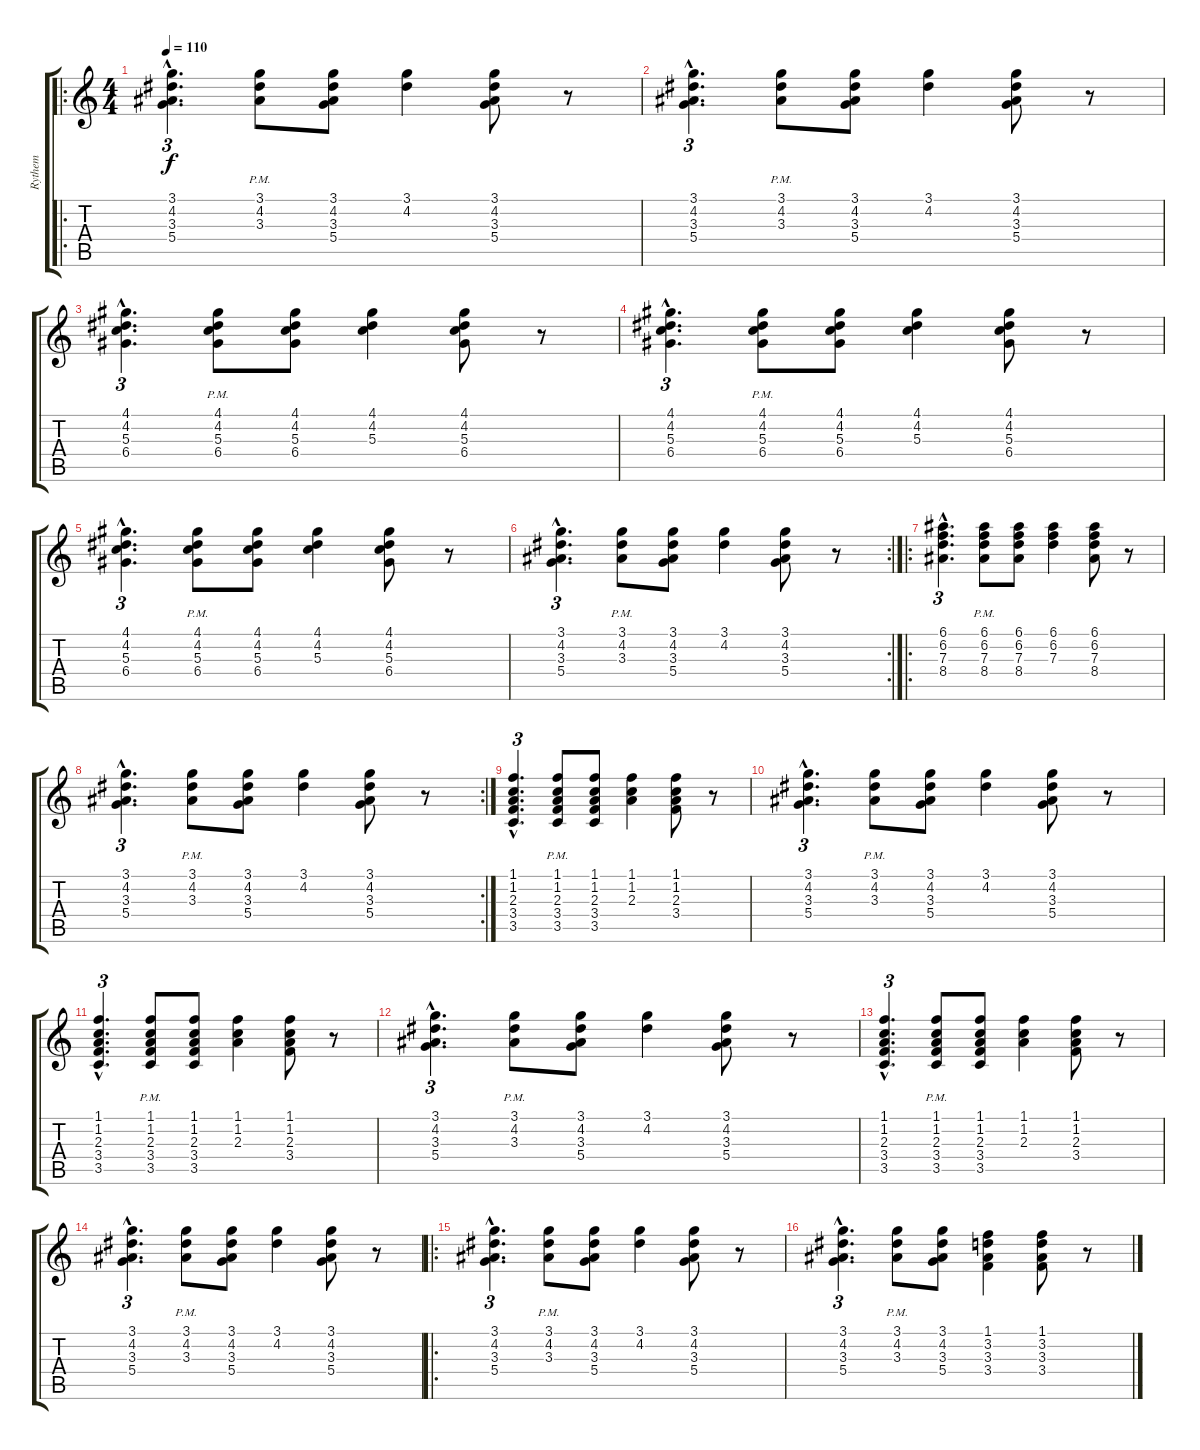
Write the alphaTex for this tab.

\track ("Rythem" "Rythem") {instrument electricguitarclean}
\staff {score tabs}
\tuning (E4 B3 G3 D3 A2 E2) {hide}
\ro
\ts (4 4)
\tempo 110
\clef g2
\ks c
(3.1{hac} 4.2{hac} 3.3{hac} 5.4{hac}).4{d tu (3 2) dy f} (3.1{pm} 4.2{pm} 3.3{pm}).8 (3.1 4.2 3.3 5.4).8 (3.1 4.2).4 (3.1 4.2 3.3 5.4).8 r.8 |
(3.1{hac} 4.2{hac} 3.3{hac} 5.4{hac}).4{d tu (3 2)} (3.1{pm} 4.2{pm} 3.3{pm}).8 (3.1 4.2 3.3 5.4).8 (3.1 4.2).4 (3.1 4.2 3.3 5.4).8 r.8 |
(4.1{hac} 4.2{hac} 5.3{hac} 6.4{hac}).4{d tu (3 2)} (4.1{pm} 4.2{pm} 5.3{pm} 6.4{pm}).8 (4.1 4.2 5.3 6.4).8 (4.1 4.2 5.3).4 (4.1 4.2 5.3 6.4).8 r.8 |
(4.1{hac} 4.2{hac} 5.3{hac} 6.4{hac}).4{d tu (3 2)} (4.1{pm} 4.2{pm} 5.3{pm} 6.4{pm}).8 (4.1 4.2 5.3 6.4).8 (4.1 4.2 5.3).4 (4.1 4.2 5.3 6.4).8 r.8 |
(4.1{hac} 4.2{hac} 5.3{hac} 6.4{hac}).4{d tu (3 2)} (4.1{pm} 4.2{pm} 5.3{pm} 6.4{pm}).8 (4.1 4.2 5.3 6.4).8 (4.1 4.2 5.3).4 (4.1 4.2 5.3 6.4).8 r.8 |
\rc 2
(3.1{hac} 4.2{hac} 3.3{hac} 5.4{hac}).4{d tu (3 2)} (3.1{pm} 4.2{pm} 3.3{pm}).8 (3.1 4.2 3.3 5.4).8 (3.1 4.2).4 (3.1 4.2 3.3 5.4).8 r.8 |
\ro
(6.1{hac} 6.2{hac} 7.3{hac} 8.4{hac}).4{d tu (3 2)} (6.1{pm} 6.2{pm} 7.3{pm} 8.4{pm}).8 (6.1 6.2 7.3 8.4).8 (6.1 6.2 7.3).4 (6.1 6.2 7.3 8.4).8 r.8 |
\rc 2
(3.1{hac} 4.2{hac} 3.3{hac} 5.4{hac}).4{d tu (3 2)} (3.1{pm} 4.2{pm} 3.3{pm}).8 (3.1 4.2 3.3 5.4).8 (3.1 4.2).4 (3.1 4.2 3.3 5.4).8 r.8 |
(1.1{hac} 1.2{hac} 2.3{hac} 3.4{hac} 3.5{hac}).4{d tu (3 2)} (1.1{pm} 1.2{pm} 2.3{pm} 3.4{pm} 3.5).8 (1.1 1.2 2.3 3.4 3.5).8 (1.1 1.2 2.3).4 (1.1 1.2 2.3 3.4).8 r.8 |
(3.1{hac} 4.2{hac} 3.3{hac} 5.4{hac}).4{d tu (3 2)} (3.1{pm} 4.2{pm} 3.3{pm}).8 (3.1 4.2 3.3 5.4).8 (3.1 4.2).4 (3.1 4.2 3.3 5.4).8 r.8 |
(1.1{hac} 1.2{hac} 2.3{hac} 3.4{hac} 3.5{hac}).4{d tu (3 2)} (1.1{pm} 1.2{pm} 2.3{pm} 3.4{pm} 3.5).8 (1.1 1.2 2.3 3.4 3.5).8 (1.1 1.2 2.3).4 (1.1 1.2 2.3 3.4).8 r.8 |
(3.1{hac} 4.2{hac} 3.3{hac} 5.4{hac}).4{d tu (3 2)} (3.1{pm} 4.2{pm} 3.3{pm}).8 (3.1 4.2 3.3 5.4).8 (3.1 4.2).4 (3.1 4.2 3.3 5.4).8 r.8 |
(1.1{hac} 1.2{hac} 2.3{hac} 3.4{hac} 3.5{hac}).4{d tu (3 2)} (1.1{pm} 1.2{pm} 2.3{pm} 3.4{pm} 3.5).8 (1.1 1.2 2.3 3.4 3.5).8 (1.1 1.2 2.3).4 (1.1 1.2 2.3 3.4).8 r.8 |
(3.1{hac} 4.2{hac} 3.3{hac} 5.4{hac}).4{d tu (3 2)} (3.1{pm} 4.2{pm} 3.3{pm}).8 (3.1 4.2 3.3 5.4).8 (3.1 4.2).4 (3.1 4.2 3.3 5.4).8 r.8 |
\ro
(3.1{hac} 4.2{hac} 3.3{hac} 5.4{hac}).4{d tu (3 2)} (3.1{pm} 4.2{pm} 3.3{pm}).8 (3.1 4.2 3.3 5.4).8 (3.1 4.2).4 (3.1 4.2 3.3 5.4).8 r.8 |
(3.1{hac} 4.2{hac} 3.3{hac} 5.4{hac}).4{d tu (3 2)} (3.1{pm} 4.2{pm} 3.3{pm}).8 (3.1 4.2 3.3 5.4).8 (1.1 3.2 3.3 3.4).4 (1.1 3.2 3.3 3.4).8 r.8
